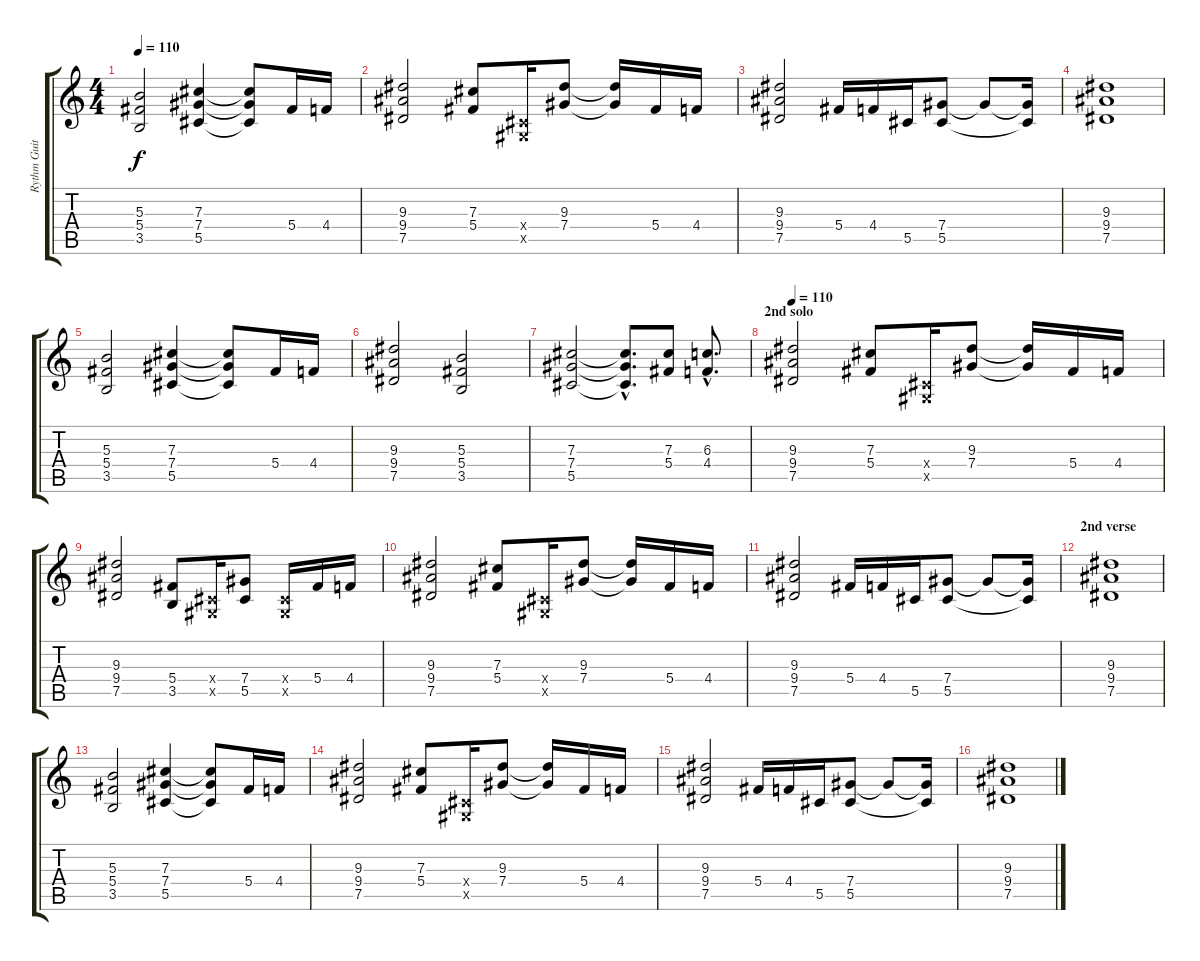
\track ("Rythm Guitar" "Rythm Guit") {instrument distortionguitar}
\staff {score tabs}
\tuning (Eb4 Bb3 Gb3 Db3 Ab2 Eb2) {hide}
\ts (4 4)
\tempo 110
\clef g2
\ks c
(5.3 5.4 3.5).2{dy f} (7.3 7.4 5.5).4 (7.3{t} 7.4{t} 5.5{t}).8 5.4.16 4.4.16 |
(9.3 9.4 7.5).2 (7.3 5.4).8 (0.4{x} 0.5{x}).16 (9.3 7.4).8 (9.3{t} 7.4{t}).16 5.4.16 4.4.16 |
(9.3 9.4 7.5).2 5.4.16 4.4.16 5.5.16 (7.4 5.5).8 7.4{t}.8 (7.4{t} 5.5{t}).16 |
(9.3 9.4 7.5).1 |
(5.3 5.4 3.5).2 (7.3 7.4 5.5).4 (7.3{t} 7.4{t} 5.5{t}).8 5.4.16 4.4.16 |
(9.3 9.4 7.5).2 (5.3 5.4 3.5).2 |
(7.3 7.4 5.5).2 (7.3{hac t} 7.4{hac t} 5.5{hac t}).8{d} (7.3 5.4).8 (6.3{hac} 4.4{hac}).8{d} |
\section ("" "2nd solo")
\tempo 110
(9.3 9.4 7.5).2 (7.3 5.4).8 (0.4{x} 0.5{x}).16 (9.3 7.4).8 (9.3{t} 7.4{t}).16 5.4.16 4.4.16 |
(9.3 9.4 7.5).2 (5.4 3.5).8 (0.4{x} 0.5{x}).16 (7.4 5.5).8 (0.4{x} 0.5{x}).16 5.4.16 4.4.16 |
(9.3 9.4 7.5).2 (7.3 5.4).8 (0.4{x} 0.5{x}).16 (9.3 7.4).8 (9.3{t} 7.4{t}).16 5.4.16 4.4.16 |
(9.3 9.4 7.5).2 5.4.16 4.4.16 5.5.16 (7.4 5.5).8 7.4{t}.8 (7.4{t} 5.5{t}).16 |
\section ("" "2nd verse")
(9.3 9.4 7.5).1 |
(5.3 5.4 3.5).2 (7.3 7.4 5.5).4 (7.3{t} 7.4{t} 5.5{t}).8 5.4.16 4.4.16 |
(9.3 9.4 7.5).2 (7.3 5.4).8 (0.4{x} 0.5{x}).16 (9.3 7.4).8 (9.3{t} 7.4{t}).16 5.4.16 4.4.16 |
(9.3 9.4 7.5).2 5.4.16 4.4.16 5.5.16 (7.4 5.5).8 7.4{t}.8 (7.4{t} 5.5{t}).16 |
(9.3 9.4 7.5).1
